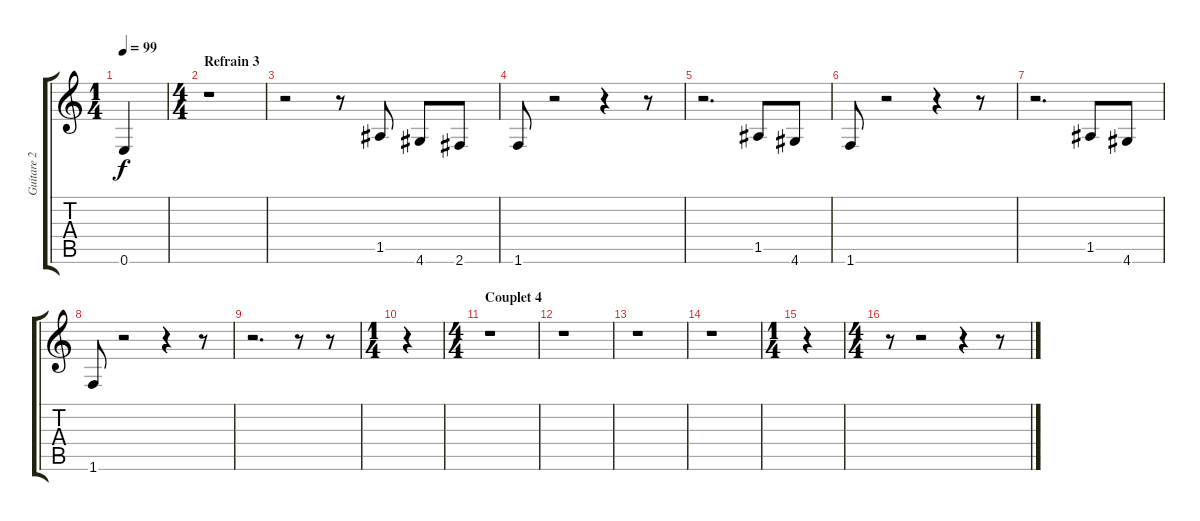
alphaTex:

\track ("Guitare 2" "Guitare 2") {instrument distortionguitar}
\staff {score tabs}
\tuning (E4 B3 G3 D3 A2 E2) {hide}
\ts (1 4)
\tempo 99
\clef g2
\ks c
0.6.4{dy f} |
\ts (4 4)
\section ("" "Refrain 3")
r.1 |
r.2 r.8 1.5.8 4.6.8 2.6.8 |
1.6.8 r.2 r.4 r.8 |
r.2{d} 1.5.8 4.6.8 |
1.6.8 r.2 r.4 r.8 |
r.2{d} 1.5.8 4.6.8 |
1.6.8 r.2 r.4 r.8 |
r.2{d} r.8 r.8 |
\ts (1 4)
r.4 |
\ts (4 4)
\section ("" "Couplet 4")
r.1 |
r.1 |
r.1 |
r.1 |
\ts (1 4)
r.4 |
\ts (4 4)
r.8 r.2 r.4 r.8
